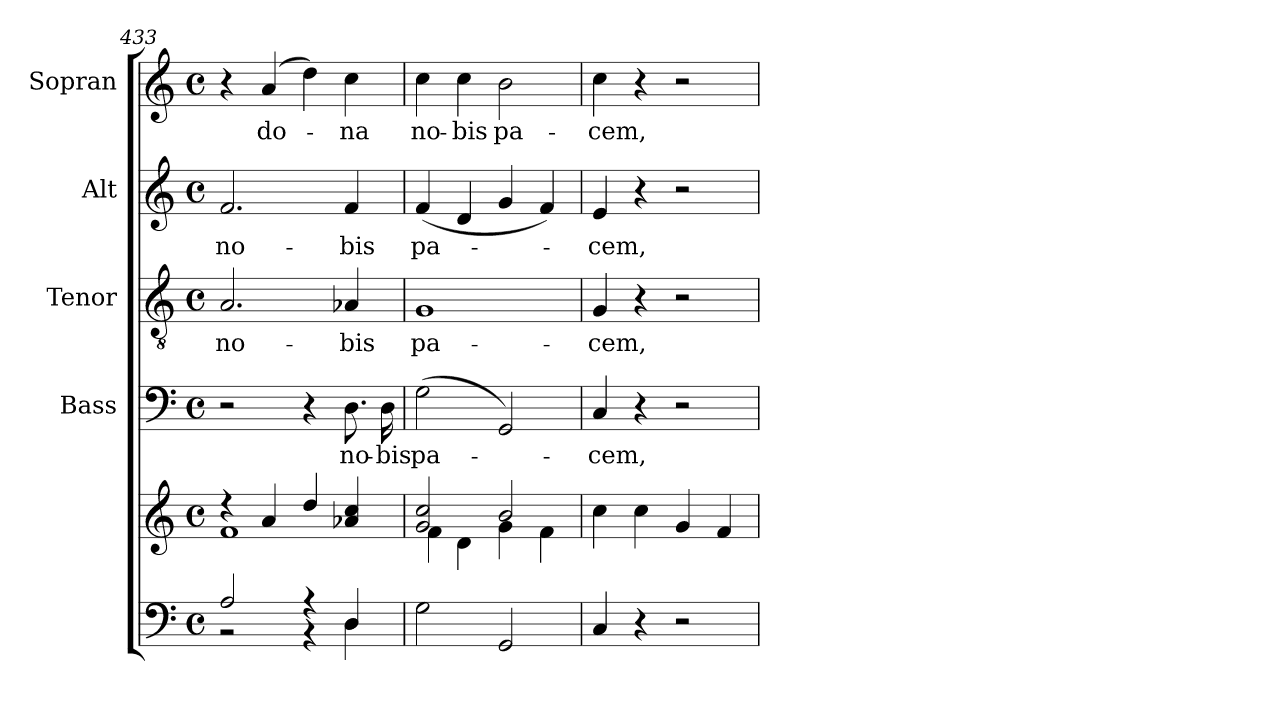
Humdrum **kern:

**kern	**kern	**kern	**text	**kern	**text	**kern	**text	**kern	**text
*part5	*part5	*part4	*part4	*part3	*part3	*part2	*part2	*part1	*part1
*staff6	*staff5	*staff4	*staff4	*staff3	*staff3	*staff2	*staff2	*staff1	*staff1
*	*	*I"Bass	*	*I"Tenor	*	*I"Alt	*	*I"Sopran	*
*	*	*I'B.	*	*I'T.	*	*I'A.	*	*I'S.	*
*clefF4	*clefG2	*clefF4	*	*clefGv2	*	*clefG2	*	*clefG2	*
*k[]	*k[]	*k[]	*	*k[]	*	*k[]	*	*k[]	*
*C:	*C:	*C:	*	*C:	*	*C:	*	*C:	*
*M4/4	*M4/4	*M4/4	*	*M4/4	*	*M4/4	*	*M4/4	*
*met(c)	*met(c)	*met(c)	*	*met(c)	*	*met(c)	*	*met(c)	*
=433	=433	=433	=433	=433	=433	=433	=433	=433	=433
*^	*^	*	*	*	*	*	*	*	*
!	!	!	!	!	!	!	!LO:LY:b	!	!LO:LY:b	!	!
2A/	2rBB	4rdd	1f	2r	.	2.A/	no-	2.f/	no-	4r	.
!	!	!	!	!	!	!	!	!	!	!	!LO:LY:b
.	.	4a/	.	.	.	.	.	.	.	(4a/	do-
4rA	4rAA	4dd/	.	4r	.	.	.	.	.	4dd\)	.
!	!	!	!	!	!LO:LY:b	!	!LO:LY:b	!	!LO:LY:b	!	!LO:LY:b
4D/	4D\	4a-X/ 4cc/	.	8.D\	no-	4A-X/	-bis	4f/	-bis	4cc\	-na
!	!	!	!	!	!LO:LY:b	!	!	!	!	!	!
.	.	.	.	16D\	-bis	.	.	.	.	.	.
*v	*v	*	*	*	*	*	*	*	*	*	*
=434	=434	=434	=434	=434	=434	=434	=434	=434	=434	=434
!	!	!	!	!LO:LY:b	!	!LO:LY:b	!	!LO:LY:b	!	!LO:LY:b
2G\	2g/ 2cc/	4f\	(>2G\	pa-	1G	pa-	(<4f/	pa-	4cc\	no-
!	!	!	!	!	!	!	!	!	!	!LO:LY:b
.	.	4d\	.	.	.	.	4d/	.	4cc\	-bis
!	!	!	!	!	!	!	!	!	!	!LO:LY:b
2GG/	2b/	4g\	2GG/)	.	.	.	4g/	.	2b\	pa-
.	.	4f\	.	.	.	.	4f/)	.	.	.
=435	=435	=435	=435	=435	=435	=435	=435	=435	=435	=435
!	!	!	!	!LO:LY:b	!	!LO:LY:b	!	!LO:LY:b	!	!LO:LY:b
*	*v	*v	*	*	*	*	*	*	*	*
4C/	4cc\	4C/	-cem,	4G/	-cem,	4e/	-cem,	4cc\	-cem,
4r	4cc\	4r	.	4r	.	4r	.	4r	.
2r	4g/	2r	.	2r	.	2r	.	2r	.
.	4f/	.	.	.	.	.	.	.	.
=	=	=	=	=	=	=	=	=	=
*-	*-	*-	*-	*-	*-	*-	*-	*-	*-
